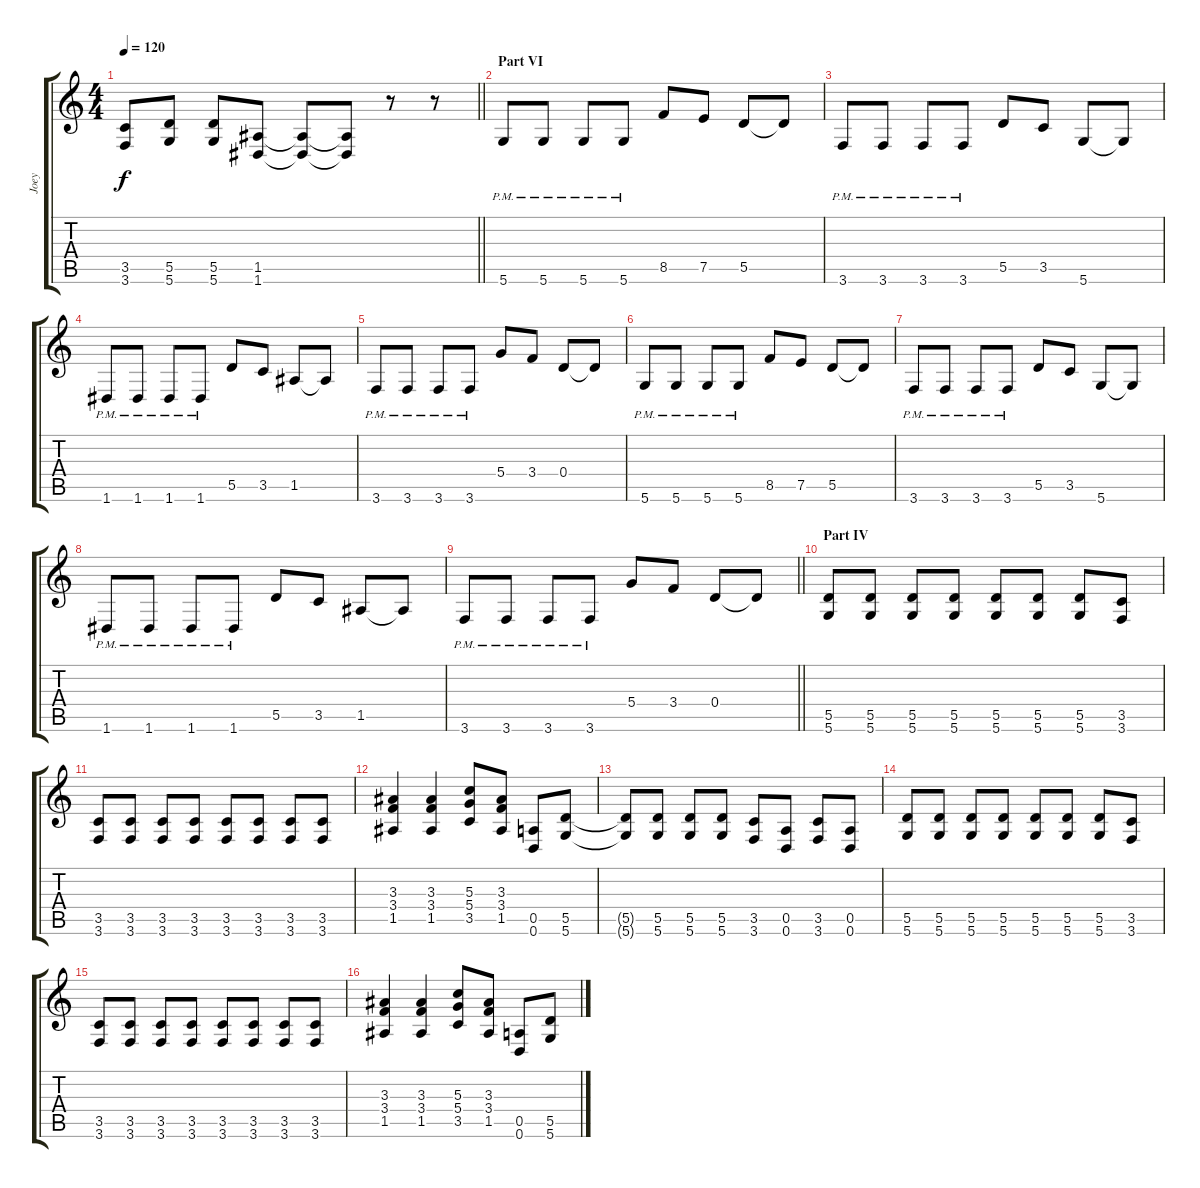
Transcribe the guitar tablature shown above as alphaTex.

\track ("Joey" "Joey") {instrument overdrivenguitar}
\staff {score tabs}
\tuning (E4 B3 G3 D3 A2 D2) {hide}
\ts (4 4)
\tempo 120
\clef g2
\barLineRight lightlight
\ks c
(3.5{t} 3.6{t}).8{dy f} (5.5 5.6).8 (5.5 5.6).8 (1.5 1.6).8 (1.5{t} 1.6{t}).8 (1.5{t} 1.6{t}).8 r.8 r.8 |
\section ("" "Part VI")
5.6{pm}.8 5.6{pm}.8 5.6{pm}.8 5.6{pm}.8 8.5.8 7.5.8 5.5.8 5.5{t}.8 |
3.6{pm}.8 3.6{pm}.8 3.6{pm}.8 3.6{pm}.8 5.5.8 3.5.8 5.6.8 5.6{t}.8 |
1.6{pm}.8 1.6{pm}.8 1.6{pm}.8 1.6{pm}.8 5.5.8 3.5.8 1.5.8 1.5{t}.8 |
3.6{pm}.8 3.6{pm}.8 3.6{pm}.8 3.6{pm}.8 5.4.8 3.4.8 0.4.8 0.4{t}.8 |
5.6{pm}.8 5.6{pm}.8 5.6{pm}.8 5.6{pm}.8 8.5.8 7.5.8 5.5.8 5.5{t}.8 |
3.6{pm}.8 3.6{pm}.8 3.6{pm}.8 3.6{pm}.8 5.5.8 3.5.8 5.6.8 5.6{t}.8 |
1.6{pm}.8 1.6{pm}.8 1.6{pm}.8 1.6{pm}.8 5.5.8 3.5.8 1.5.8 1.5{t}.8 |
\barLineRight lightlight
3.6{pm}.8 3.6{pm}.8 3.6{pm}.8 3.6{pm}.8 5.4.8 3.4.8 0.4.8 0.4{t}.8 |
\section ("" "Part IV")
(5.5 5.6).8 (5.5 5.6).8 (5.5 5.6).8 (5.5 5.6).8 (5.5 5.6).8 (5.5 5.6).8 (5.5 5.6).8 (3.5 3.6).8 |
(3.5 3.6).8 (3.5 3.6).8 (3.5 3.6).8 (3.5 3.6).8 (3.5 3.6).8 (3.5 3.6).8 (3.5 3.6).8 (3.5 3.6).8 |
(3.3 3.4 1.5).4 (3.3 3.4 1.5).4 (5.3 5.4 3.5).8 (3.3 3.4 1.5).8 (0.5 0.6).8 (5.5 5.6).8 |
(5.5{t} 5.6{t}).8 (5.5 5.6).8 (5.5 5.6).8 (5.5 5.6).8 (3.5 3.6).8 (0.5 0.6).8 (3.5 3.6).8 (0.5 0.6).8 |
(5.5 5.6).8 (5.5 5.6).8 (5.5 5.6).8 (5.5 5.6).8 (5.5 5.6).8 (5.5 5.6).8 (5.5 5.6).8 (3.5 3.6).8 |
(3.5 3.6).8 (3.5 3.6).8 (3.5 3.6).8 (3.5 3.6).8 (3.5 3.6).8 (3.5 3.6).8 (3.5 3.6).8 (3.5 3.6).8 |
(3.3 3.4 1.5).4 (3.3 3.4 1.5).4 (5.3 5.4 3.5).8 (3.3 3.4 1.5).8 (0.5 0.6).8 (5.5 5.6).8
